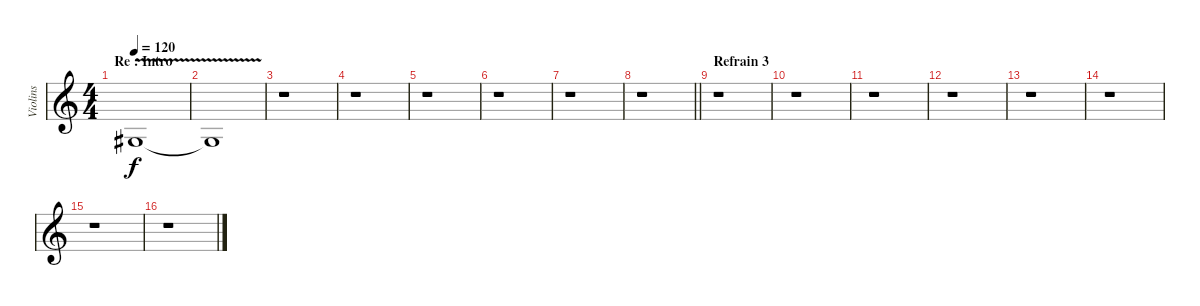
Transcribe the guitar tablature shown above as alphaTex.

\track ("Violins" "Violins") {instrument violin}
\staff {score}
\tuning (E4 B3 G3 D3 A2 E2 B1) {hide}
\ts (4 4)
\section ("" "Re : Intro")
\tempo 120
\clef g2
\ks c
6.4{v}.1{dy f} |
6.4{t}.1{volume 0} |
r.1 |
r.1 |
r.1 |
r.1 |
r.1 |
\barLineRight lightlight
r.1 |
\section ("" "Refrain 3")
r.1 |
r.1 |
r.1 |
r.1 |
r.1 |
r.1 |
r.1 |
r.1
